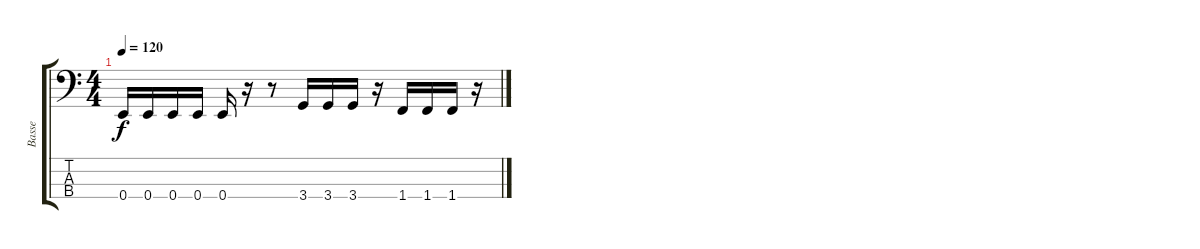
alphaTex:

\track ("Basse" "Basse") {instrument acousticguitarnylon}
\staff {score tabs}
\tuning (G2 D2 A1 E1) {hide}
\ts (4 4)
\tempo 120
\clef f4
\ks c
0.4.16{dy f} 0.4.16 0.4.16 0.4.16 0.4.16 r.16 r.8 3.4.16 3.4.16 3.4.16 r.16 1.4.16 1.4.16 1.4.16 r.16
